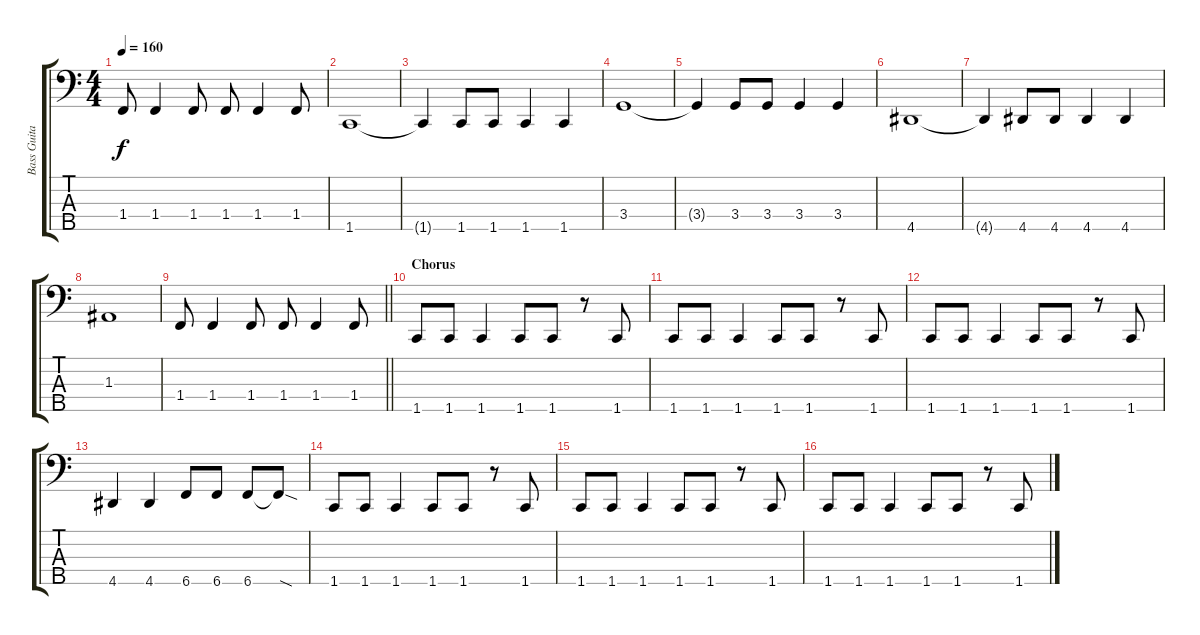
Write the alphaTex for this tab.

\track ("Bass Guitar" "Bass Guita") {instrument electricbassfinger}
\staff {score tabs}
\tuning (G2 D2 A1 E1 B0) {hide}
\ts (4 4)
\tempo 160
\clef f4
\ks c
1.4.8{dy f} 1.4.4 1.4.8 1.4.8 1.4.4 1.4.8 |
1.5.1 |
1.5{t}.4 1.5.8 1.5.8 1.5.4 1.5.4 |
3.4.1 |
3.4{t}.4 3.4.8 3.4.8 3.4.4 3.4.4 |
4.5.1 |
4.5{t}.4 4.5.8 4.5.8 4.5.4 4.5.4 |
1.3.1 |
\barLineRight lightlight
1.4.8 1.4.4 1.4.8 1.4.8 1.4.4 1.4.8 |
\section ("" "Chorus")
1.5.8 1.5.8 1.5.4 1.5.8 1.5.8 r.8 1.5.8 |
1.5.8 1.5.8 1.5.4 1.5.8 1.5.8 r.8 1.5.8 |
1.5.8 1.5.8 1.5.4 1.5.8 1.5.8 r.8 1.5.8 |
4.5.4 4.5.4 6.5.8 6.5.8 6.5.8 6.5{sod t}.8 |
1.5.8 1.5.8 1.5.4 1.5.8 1.5.8 r.8 1.5.8 |
1.5.8 1.5.8 1.5.4 1.5.8 1.5.8 r.8 1.5.8 |
1.5.8 1.5.8 1.5.4 1.5.8 1.5.8 r.8 1.5.8
